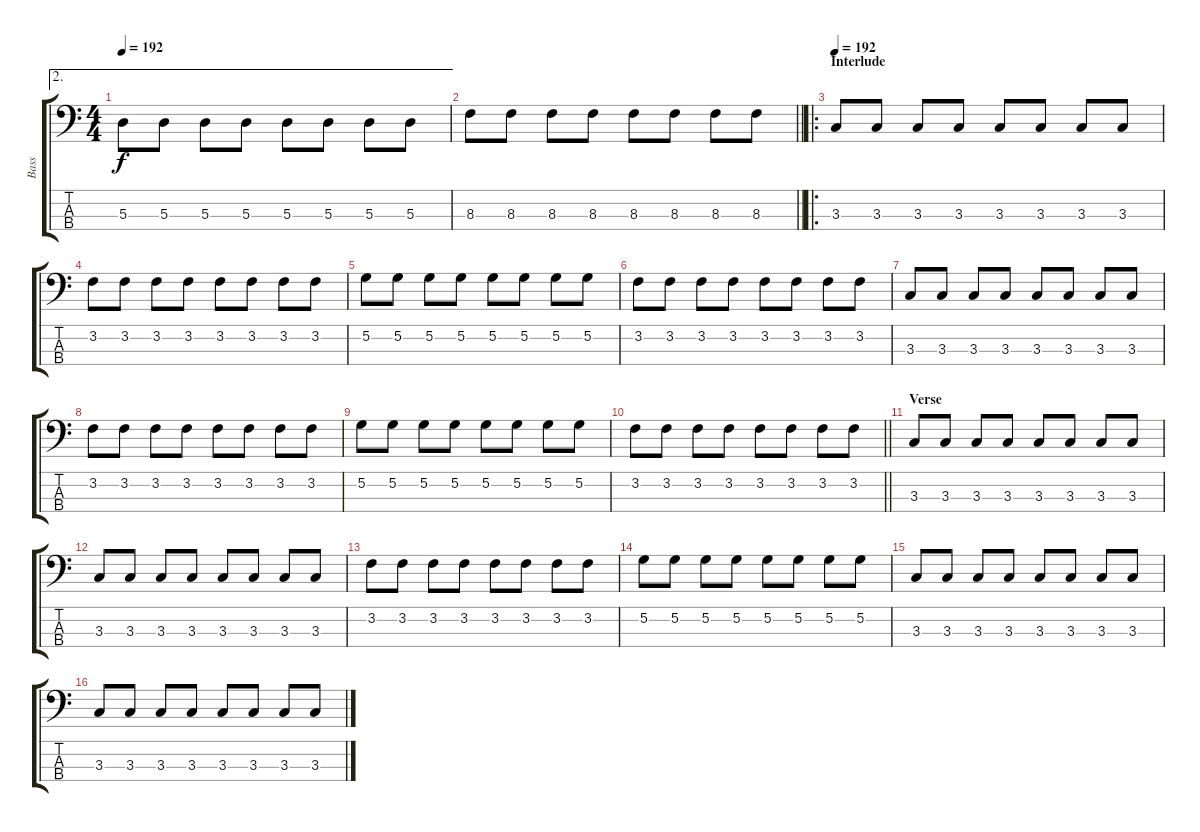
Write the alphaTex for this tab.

\track ("Bass" "Bass") {instrument electricbasspick}
\staff {score tabs}
\tuning (G2 D2 A1 E1) {hide}
\ae 2
\ts (4 4)
\tempo 192
\clef f4
\ks c
5.3.8{dy f} 5.3.8 5.3.8 5.3.8 5.3.8 5.3.8 5.3.8 5.3.8 |
\barLineRight lightlight
8.3.8 8.3.8 8.3.8 8.3.8 8.3.8 8.3.8 8.3.8 8.3.8 |
\ro
\section ("" "Interlude")
\tempo 192
3.3.8 3.3.8 3.3.8 3.3.8 3.3.8 3.3.8 3.3.8 3.3.8 |
3.2.8 3.2.8 3.2.8 3.2.8 3.2.8 3.2.8 3.2.8 3.2.8 |
5.2.8 5.2.8 5.2.8 5.2.8 5.2.8 5.2.8 5.2.8 5.2.8 |
3.2.8 3.2.8 3.2.8 3.2.8 3.2.8 3.2.8 3.2.8 3.2.8 |
3.3.8 3.3.8 3.3.8 3.3.8 3.3.8 3.3.8 3.3.8 3.3.8 |
3.2.8 3.2.8 3.2.8 3.2.8 3.2.8 3.2.8 3.2.8 3.2.8 |
5.2.8 5.2.8 5.2.8 5.2.8 5.2.8 5.2.8 5.2.8 5.2.8 |
\barLineRight lightlight
3.2.8 3.2.8 3.2.8 3.2.8 3.2.8 3.2.8 3.2.8 3.2.8 |
\section ("" "Verse")
3.3.8 3.3.8 3.3.8 3.3.8 3.3.8 3.3.8 3.3.8 3.3.8 |
3.3.8 3.3.8 3.3.8 3.3.8 3.3.8 3.3.8 3.3.8 3.3.8 |
3.2.8 3.2.8 3.2.8 3.2.8 3.2.8 3.2.8 3.2.8 3.2.8 |
5.2.8 5.2.8 5.2.8 5.2.8 5.2.8 5.2.8 5.2.8 5.2.8 |
3.3.8 3.3.8 3.3.8 3.3.8 3.3.8 3.3.8 3.3.8 3.3.8 |
3.3.8 3.3.8 3.3.8 3.3.8 3.3.8 3.3.8 3.3.8 3.3.8
